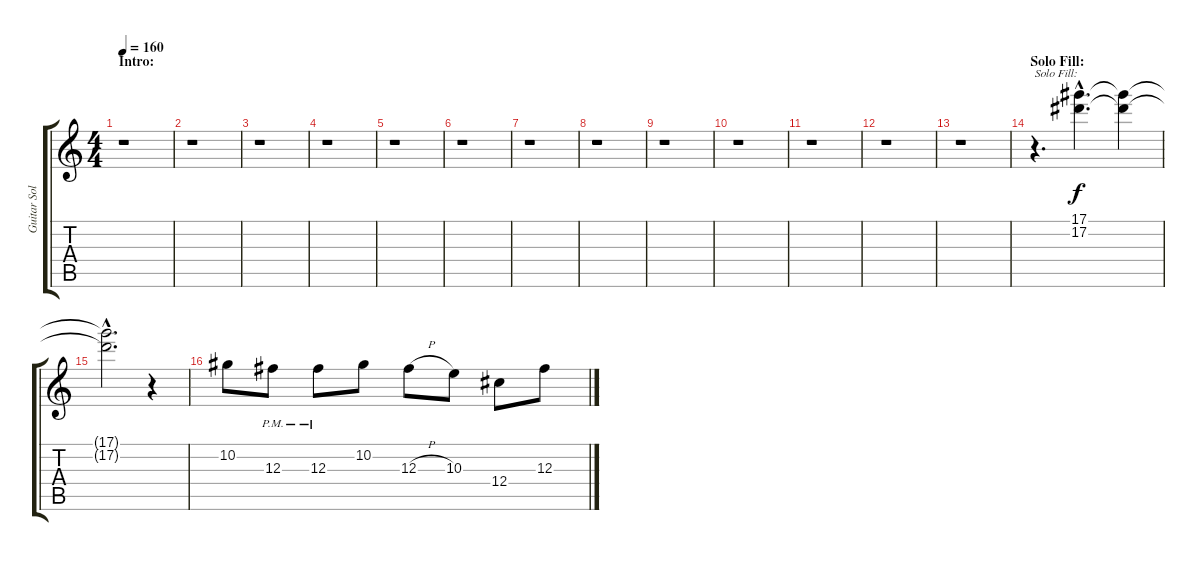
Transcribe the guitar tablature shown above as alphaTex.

\track ("Guitar Solo's" "Guitar Sol") {instrument distortionguitar}
\staff {score tabs}
\tuning (Eb4 Bb3 Gb3 Db3 Ab2 Eb2) {hide}
\ts (4 4)
\section ("" "Intro:")
\tempo 160
\clef g2
\ks c
r.1{dy f instrument distortionguitar} |
r.1 |
r.1 |
r.1 |
r.1 |
r.1 |
r.1 |
r.1 |
r.1 |
r.1 |
r.1 |
r.1 |
r.1 |
\section ("" "Solo Fill:")
r.4{d txt "Solo Fill:"} (17.1{hac} 17.2{hac}).4{d} (17.1{t} 17.2{t}).4 |
(17.1{hac t} 17.2{hac t}).2{d} r.4 |
10.2.8 12.3{pm}.8 12.3{pm}.8 10.2.8 12.3{h}.8 10.3.8 12.4.8 12.3.8
